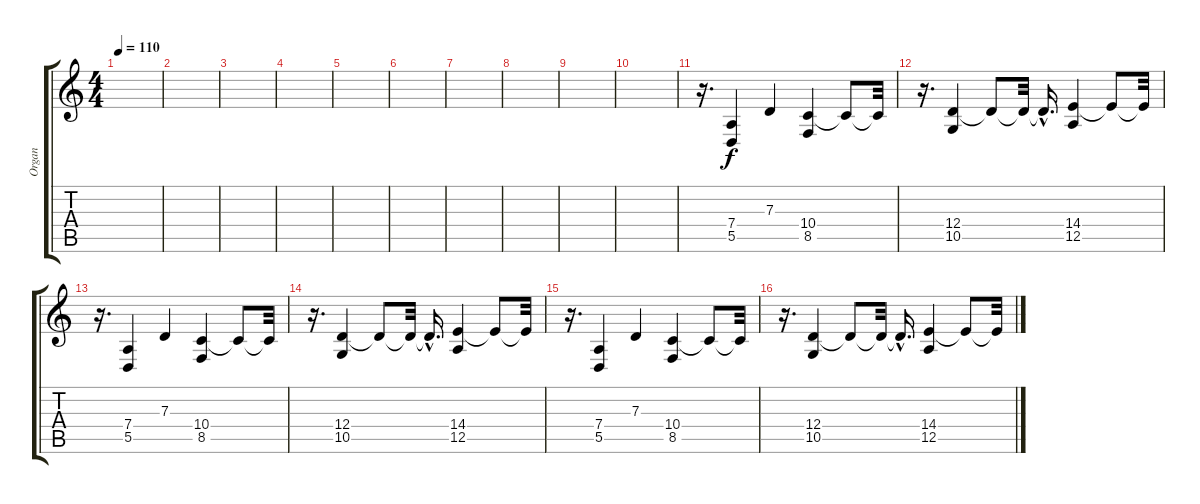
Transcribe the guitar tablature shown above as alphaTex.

\track ("Organ" "Organ") {instrument drawbarorgan}
\staff {score tabs}
\tuning (E4 B3 G3 D3 A2 E2) {hide}
\ts (4 4)
\tempo 110
\clef g2
\ks c
|
|
|
|
|
|
|
|
|
|
r.16{d} (7.4 5.5).4 7.3.4 (10.4 8.5).4 10.4{t}.8 10.4{t}.32 |
r.16{d} (12.4 10.5).4 12.4{t}.8 12.4{t}.32 12.4{hac t}.16{d} (14.4 12.5).4 14.4{t}.8 14.4{t}.32 |
r.16{d} (7.4 5.5).4 7.3.4 (10.4 8.5).4 10.4{t}.8 10.4{t}.32 |
r.16{d} (12.4 10.5).4 12.4{t}.8 12.4{t}.32 12.4{hac t}.16{d} (14.4 12.5).4 14.4{t}.8 14.4{t}.32 |
r.16{d} (7.4 5.5).4 7.3.4 (10.4 8.5).4 10.4{t}.8 10.4{t}.32 |
r.16{d} (12.4 10.5).4 12.4{t}.8 12.4{t}.32 12.4{hac t}.16{d} (14.4 12.5).4 14.4{t}.8 14.4{t}.32
